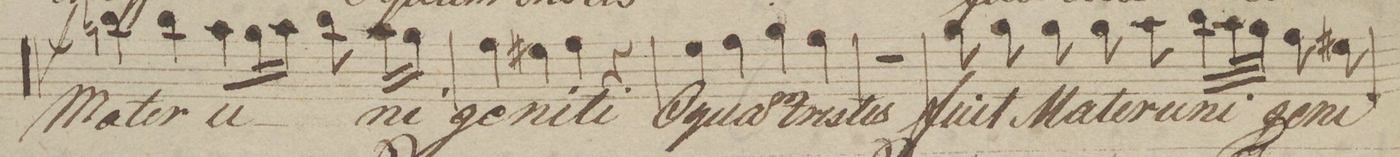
**kern	**text	**dynam
*I"Cant.	*	*
*clefC1	*	*
*k[b-]	*	*
*met(c)	*	*
*M4/4	*	*
4ggn\	Ma-	f
4gg\	-ter	.
8ff\L	u-	.
16ee\L	.	.
16ff\JJ	.	.
8gg\	.	.
16ff\LL	-ni-	.
16ee\JJ	.	.
=55	=55	=55
4dd\	-ge-	.
4cc#X\	-ni-	.
4dd\	-ti	.
4r	.	.
=56	=56	=56
4cc\	O	.
4dd\	quam	.
4ee\	tris-	.
4dd\	-tis	.
=57	=57	=57
1r	.	.
=58	=58	=58
8ee\	fu-	.
8ee\	-it	.
8ee\	Ma-	.
8ee\	-ter	.
8ff\	u-	.
16gg\LL	-ni-	.
32ff\L	.	.
32ee\JJJ	.	.
8dd\	-ge-	.
8cc#X\	-ni	.
=59	=59	=59
*-	*-	*-
